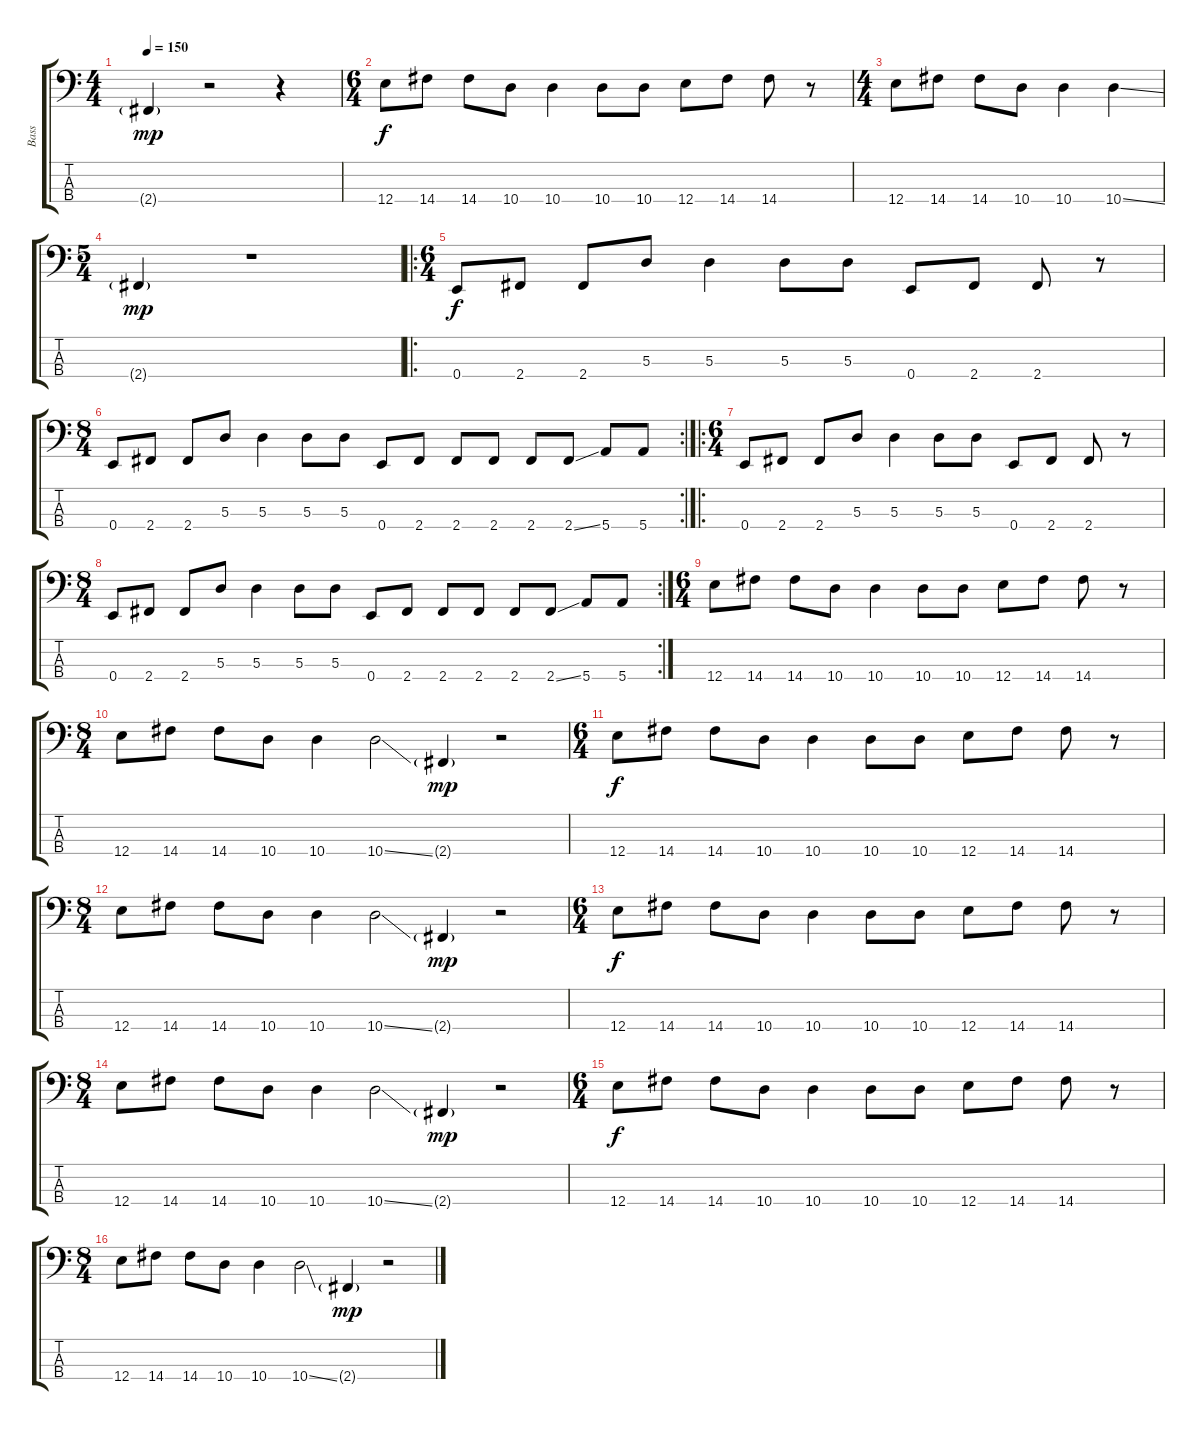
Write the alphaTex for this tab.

\track ("Bass" "Bass") {instrument electricbassfinger}
\staff {score tabs}
\tuning (G2 D2 A1 E1) {hide}
\ts (4 4)
\tempo 150
\clef f4
\ks c
2.4{g}.4{dy mp} r.2 r.4 |
\ts (6 4)
12.4.8{dy f} 14.4.8 14.4.8 10.4.8 10.4.4 10.4.8 10.4.8 12.4.8 14.4.8 14.4.8 r.8 |
\ts (4 4)
12.4.8 14.4.8 14.4.8 10.4.8 10.4.4 10.4{ss}.4 |
\ts (5 4)
2.4{g}.4{dy mp} r.1 |
\ro
\ts (6 4)
0.4.8{dy f} 2.4.8 2.4.8 5.3.8 5.3.4 5.3.8 5.3.8 0.4.8 2.4.8 2.4.8 r.8 |
\rc 2
\ts (8 4)
0.4.8 2.4.8 2.4.8 5.3.8 5.3.4 5.3.8 5.3.8 0.4.8 2.4.8 2.4.8 2.4.8 2.4.8 2.4{ss}.8 5.4.8 5.4.8 |
\ro
\ts (6 4)
0.4.8 2.4.8 2.4.8 5.3.8 5.3.4 5.3.8 5.3.8 0.4.8 2.4.8 2.4.8 r.8 |
\rc 2
\ts (8 4)
0.4.8 2.4.8 2.4.8 5.3.8 5.3.4 5.3.8 5.3.8 0.4.8 2.4.8 2.4.8 2.4.8 2.4.8 2.4{ss}.8 5.4.8 5.4.8 |
\ts (6 4)
12.4.8 14.4.8 14.4.8 10.4.8 10.4.4 10.4.8 10.4.8 12.4.8 14.4.8 14.4.8 r.8 |
\ts (8 4)
12.4.8 14.4.8 14.4.8 10.4.8 10.4.4 10.4{ss}.2 2.4{g}.4{dy mp} r.2 |
\ts (6 4)
12.4.8{dy f} 14.4.8 14.4.8 10.4.8 10.4.4 10.4.8 10.4.8 12.4.8 14.4.8 14.4.8 r.8 |
\ts (8 4)
12.4.8 14.4.8 14.4.8 10.4.8 10.4.4 10.4{ss}.2 2.4{g}.4{dy mp} r.2 |
\ts (6 4)
12.4.8{dy f} 14.4.8 14.4.8 10.4.8 10.4.4 10.4.8 10.4.8 12.4.8 14.4.8 14.4.8 r.8 |
\ts (8 4)
12.4.8 14.4.8 14.4.8 10.4.8 10.4.4 10.4{ss}.2 2.4{g}.4{dy mp} r.2 |
\ts (6 4)
12.4.8{dy f} 14.4.8 14.4.8 10.4.8 10.4.4 10.4.8 10.4.8 12.4.8 14.4.8 14.4.8 r.8 |
\ts (8 4)
12.4.8 14.4.8 14.4.8 10.4.8 10.4.4 10.4{ss}.2 2.4{g}.4{dy mp} r.2
